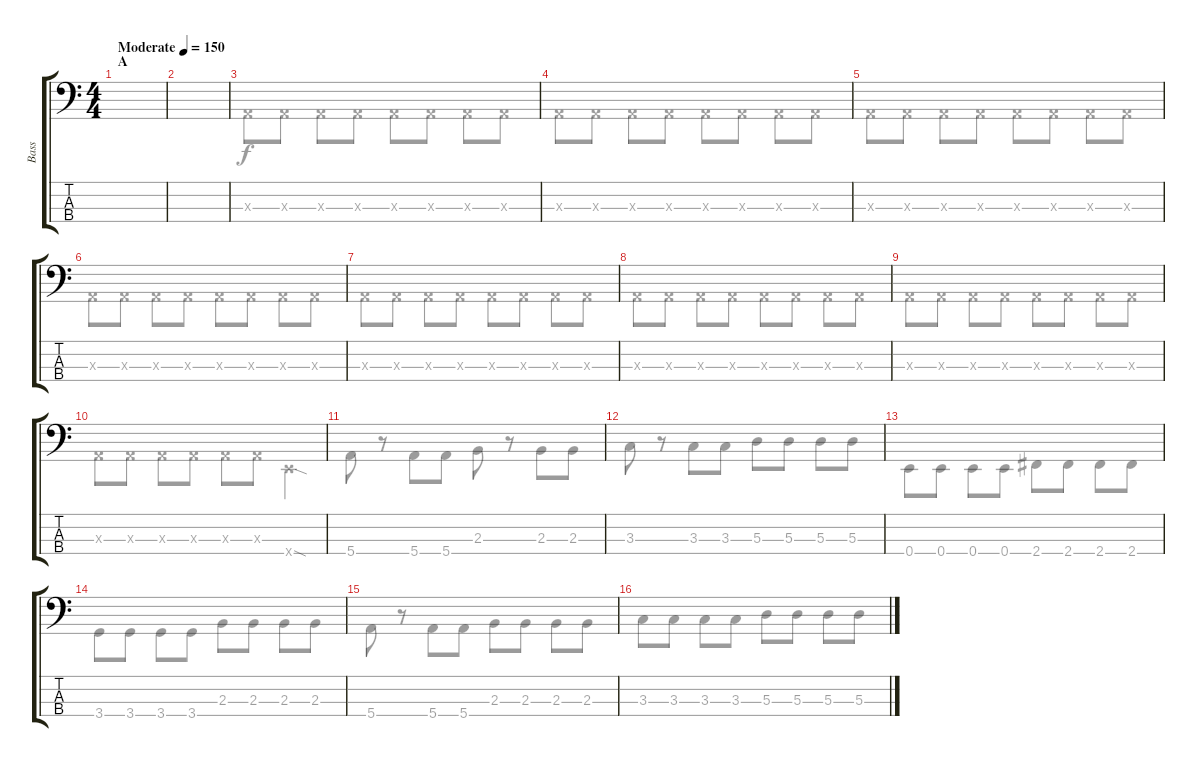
\track ("Bass" "Bass") {instrument electricbassfinger}
\staff {score tabs}
\tuning (G2 D2 A1 E1) {hide}
\voice
\ts (4 4)
\section ("" "A")
\tempo (150 "Moderate")
\clef f4
\ks c
|
|
|
|
|
|
|
|
|
|
|
|
|
|
|
\voice
\clef f4
\ks c
|
|
0.3{x}.8 0.3{x}.8 0.3{x}.8 0.3{x}.8 0.3{x}.8 0.3{x}.8 0.3{x}.8 0.3{x}.8 |
0.3{x}.8 0.3{x}.8 0.3{x}.8 0.3{x}.8 0.3{x}.8 0.3{x}.8 0.3{x}.8 0.3{x}.8 |
0.3{x}.8 0.3{x}.8 0.3{x}.8 0.3{x}.8 0.3{x}.8 0.3{x}.8 0.3{x}.8 0.3{x}.8 |
0.3{x}.8 0.3{x}.8 0.3{x}.8 0.3{x}.8 0.3{x}.8 0.3{x}.8 0.3{x}.8 0.3{x}.8 |
0.3{x}.8 0.3{x}.8 0.3{x}.8 0.3{x}.8 0.3{x}.8 0.3{x}.8 0.3{x}.8 0.3{x}.8 |
0.3{x}.8 0.3{x}.8 0.3{x}.8 0.3{x}.8 0.3{x}.8 0.3{x}.8 0.3{x}.8 0.3{x}.8 |
0.3{x}.8 0.3{x}.8 0.3{x}.8 0.3{x}.8 0.3{x}.8 0.3{x}.8 0.3{x}.8 0.3{x}.8 |
0.3{x}.8 0.3{x}.8 0.3{x}.8 0.3{x}.8 0.3{x}.8 0.3{x}.8 0.4{sod x}.4 |
5.4.8 r.8 5.4.8 5.4.8 2.3.8 r.8 2.3.8 2.3.8 |
3.3.8 r.8 3.3.8 3.3.8 5.3.8 5.3.8 5.3.8 5.3.8 |
0.4.8 0.4.8 0.4.8 0.4.8 2.4.8 2.4.8 2.4.8 2.4.8 |
3.4.8 3.4.8 3.4.8 3.4.8 2.3.8 2.3.8 2.3.8 2.3.8 |
5.4.8 r.8 5.4.8 5.4.8 2.3.8 2.3.8 2.3.8 2.3.8 |
3.3.8 3.3.8 3.3.8 3.3.8 5.3.8 5.3.8 5.3.8 5.3.8
